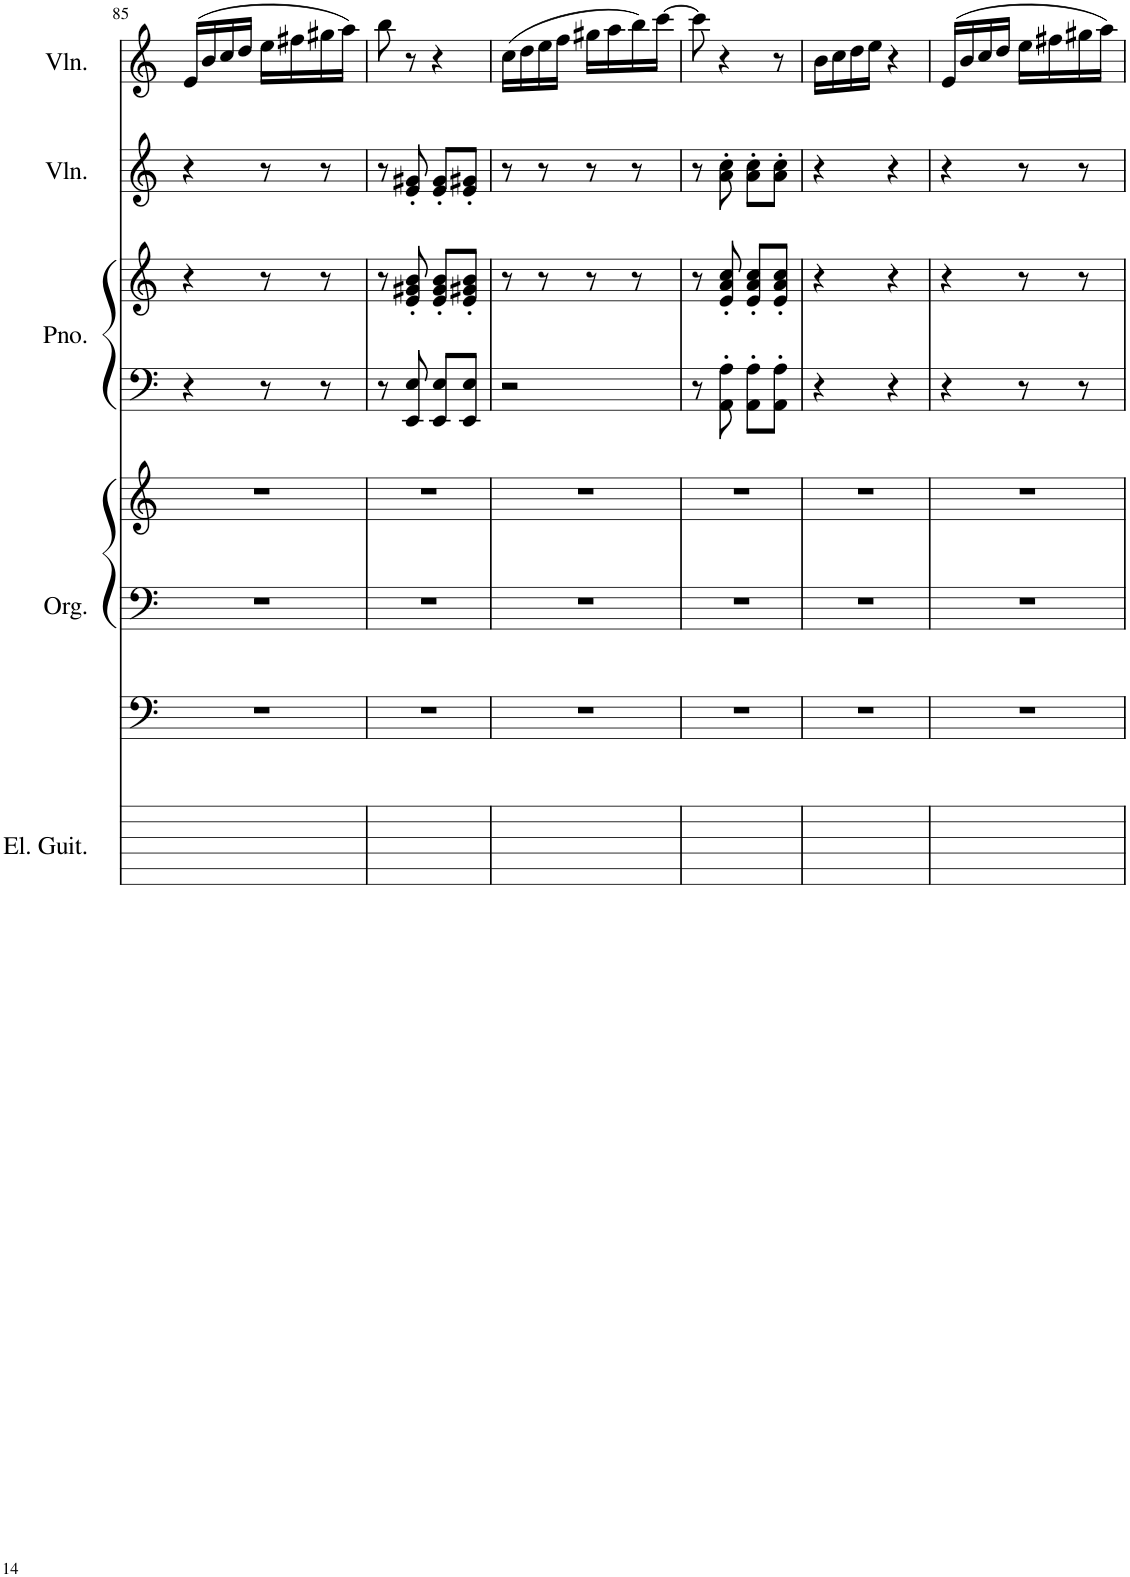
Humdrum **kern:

**kern	**kern	**kern	**kern	**kern	**kern	**kern	**kern
*part5	*part4	*part4	*part4	*part3	*part3	*part2	*part1
*staff8	*staff7	*staff6	*staff5	*staff4	*staff3	*staff2	*staff1
*I"Electric Guitar	*I"Organ	*	*	*I"Piano	*	*I"Violin	*I"Violin
*I'El. Guit.	*I'Org.	*	*	*I'Pno.	*	*I'Vln.	*I'Vln.
!!LO:PB:g=z
*	*clefF4	*clefF4	*clefG2	*clefF4	*clefG2	*clefG2	*clefG2
*k[]	*k[]	*k[]	*k[]	*k[]	*k[]	*k[]	*k[]
*M2/4	*M2/4	*M2/4	*M2/4	*M2/4	*M2/4	*M2/4	*M2/4
=85	=85	=85	=85	=85	=85	=85	=85
2r	2r	2r	2r	4r	4r	4r	(16e/LL
.	.	.	.	.	.	.	16b/
.	.	.	.	.	.	.	16cc/
.	.	.	.	.	.	.	16dd/JJ
.	.	.	.	8r	8r	8r	16ee\LL
.	.	.	.	.	.	.	16ff#X\
.	.	.	.	8r	8r	8r	16gg#X\
.	.	.	.	.	.	.	16aa\JJ)
=86	=86	=86	=86	=86	=86	=86	=86
2r	2r	2r	2r	8r	8r	8r	8bb\
.	.	.	.	8EE/ 8E/	8e/' 8g#X/' 8b/'	8e/' 8g#X/'	8r
.	.	.	.	8EE/ 8E/L	8e/' 8g#/' 8b/'L	8e/' 8g#/'L	4r
.	.	.	.	8EE/ 8E/J	8e/' 8g#X/' 8b/'J	8e/' 8g#X/'J	.
=87	=87	=87	=87	=87	=87	=87	=87
2r	2r	2r	2r	2r	8r	8r	(16cc\LL
.	.	.	.	.	.	.	16dd\
.	.	.	.	.	8r	8r	16ee\
.	.	.	.	.	.	.	16ff\JJ
.	.	.	.	.	8r	8r	16gg#X\LL
.	.	.	.	.	.	.	16aa\
.	.	.	.	.	8r	8r	16bb\)
.	.	.	.	.	.	.	[16ccc\JJ
=88	=88	=88	=88	=88	=88	=88	=88
2r	2r	2r	2r	8r	8r	8r	8ccc\]
.	.	.	.	8AA\' 8A\'	8e/' 8a/' 8cc/'	8a\' 8cc\'	4r
.	.	.	.	8AA\' 8A\'L	8e/' 8a/' 8cc/'L	8a\' 8cc\'L	.
.	.	.	.	8AA\' 8A\'J	8e/' 8a/' 8cc/'J	8a\' 8cc\'J	8r
=89	=89	=89	=89	=89	=89	=89	=89
2r	2r	2r	2r	4r	4r	4r	16b\LL
.	.	.	.	.	.	.	16cc\
.	.	.	.	.	.	.	16dd\
.	.	.	.	.	.	.	16ee\JJ
.	.	.	.	4r	4r	4r	4r
=90	=90	=90	=90	=90	=90	=90	=90
2r	2r	2r	2r	4r	4r	4r	(16e/LL
.	.	.	.	.	.	.	16b/
.	.	.	.	.	.	.	16cc/
.	.	.	.	.	.	.	16dd/JJ
.	.	.	.	8r	8r	8r	16ee\LL
.	.	.	.	.	.	.	16ff#X\
.	.	.	.	8r	8r	8r	16gg#X\
.	.	.	.	.	.	.	16aa\JJ)
=	=	=	=	=	=	=	=
*-	*-	*-	*-	*-	*-	*-	*-
